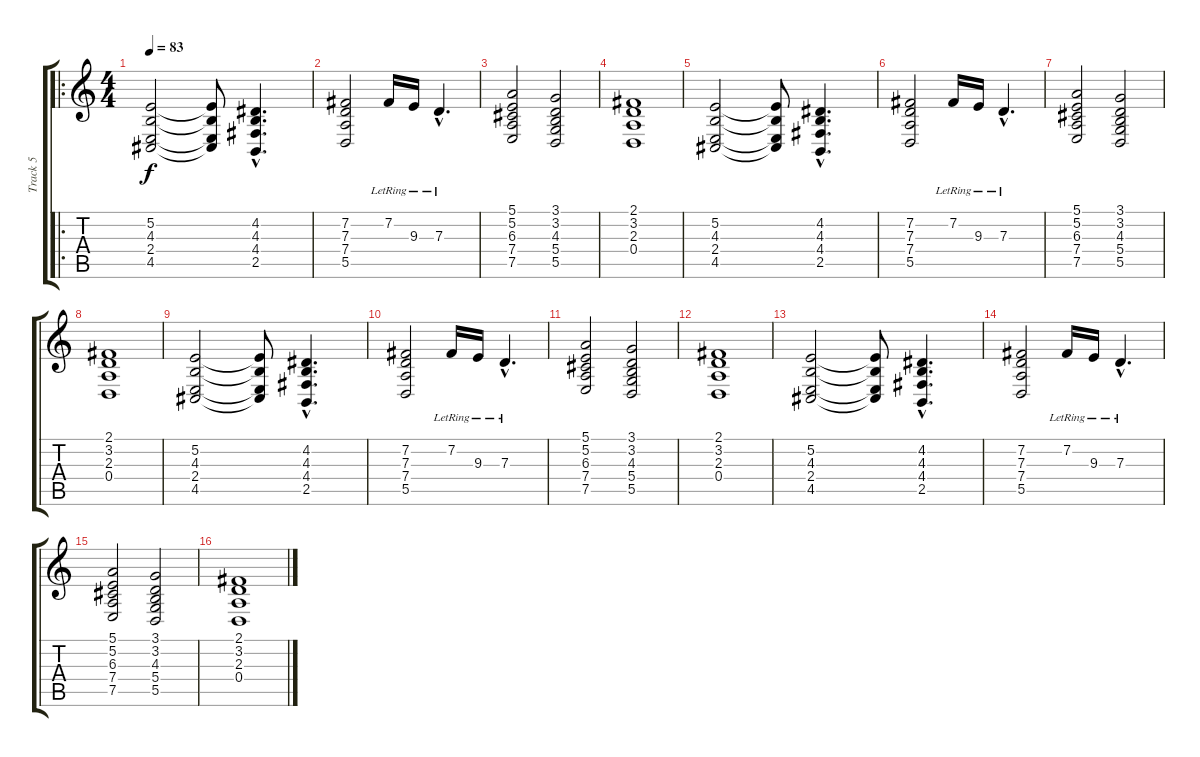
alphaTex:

\track ("Track 5" "Track 5") {instrument acousticgrandpiano}
\staff {score tabs}
\tuning (E4 B3 G3 D3 A2 E2) {hide}
\ro
\ts (4 4)
\tempo 83
\clef g2
\ks c
(5.2 4.3 2.4 4.5).2{dy f} (5.2{t} 4.3{t} 2.4{t} 4.5{t}).8 (4.2{hac} 4.3{hac} 4.4{hac} 2.5{hac}).4{d} |
(7.2 7.3 7.4 5.5).2 7.2{lr}.16 9.3{lr}.16 7.3{hac lr}.4{d} |
(5.1 5.2 6.3 7.4 7.5).2 (3.1 3.2 4.3 5.4 5.5).2 |
(2.1 3.2 2.3 0.4).1 |
(5.2 4.3 2.4 4.5).2 (5.2{t} 4.3{t} 2.4{t} 4.5{t}).8 (4.2{hac} 4.3{hac} 4.4{hac} 2.5{hac}).4{d} |
(7.2 7.3 7.4 5.5).2 7.2{lr}.16 9.3{lr}.16 7.3{hac lr}.4{d} |
(5.1 5.2 6.3 7.4 7.5).2 (3.1 3.2 4.3 5.4 5.5).2 |
(2.1 3.2 2.3 0.4).1 |
(5.2 4.3 2.4 4.5).2 (5.2{t} 4.3{t} 2.4{t} 4.5{t}).8 (4.2{hac} 4.3{hac} 4.4{hac} 2.5{hac}).4{d} |
(7.2 7.3 7.4 5.5).2 7.2{lr}.16 9.3{lr}.16 7.3{hac lr}.4{d} |
(5.1 5.2 6.3 7.4 7.5).2 (3.1 3.2 4.3 5.4 5.5).2 |
(2.1 3.2 2.3 0.4).1 |
(5.2 4.3 2.4 4.5).2 (5.2{t} 4.3{t} 2.4{t} 4.5{t}).8 (4.2{hac} 4.3{hac} 4.4{hac} 2.5{hac}).4{d} |
(7.2 7.3 7.4 5.5).2 7.2{lr}.16 9.3{lr}.16 7.3{hac lr}.4{d} |
(5.1 5.2 6.3 7.4 7.5).2 (3.1 3.2 4.3 5.4 5.5).2 |
(2.1 3.2 2.3 0.4).1
